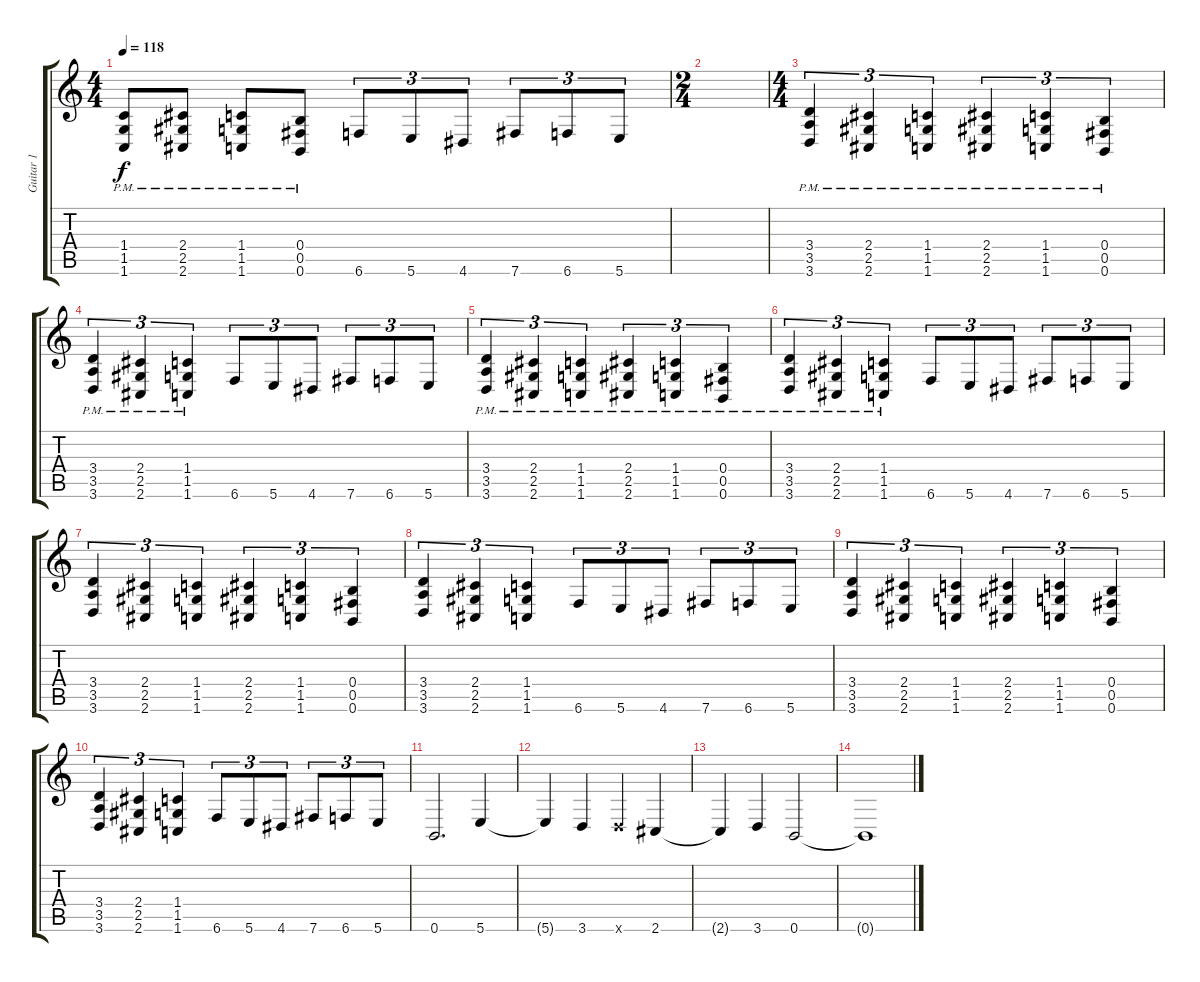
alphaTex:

\track ("Guitar 1" "Guitar 1") {instrument electricguitarclean}
\staff {score tabs}
\tuning (Db4 Ab3 E3 B2 Gb2 B1) {hide}
\ts (4 4)
\tempo 118
\clef g2
\ks c
(1.4{pm} 1.5{pm} 1.6{pm}).8{dy f} (2.4{pm} 2.5{pm} 2.6{pm}).8 (1.4{pm} 1.5{pm} 1.6{pm}).8 (0.4{pm} 0.5{pm} 0.6{pm}).8 6.6.8{tu (3 2)} 5.6.8{tu (3 2)} 4.6.8{tu (3 2)} 7.6.8{tu (3 2)} 6.6.8{tu (3 2)} 5.6.8{tu (3 2)} |
\ts (2 4)
|
\ts (4 4)
(3.4{pm} 3.5{pm} 3.6{pm}).4{tu (3 2)} (2.4{pm} 2.5{pm} 2.6{pm}).4{tu (3 2)} (1.4{pm} 1.5{pm} 1.6{pm}).4{tu (3 2)} (2.4{pm} 2.5{pm} 2.6{pm}).4{tu (3 2)} (1.4{pm} 1.5{pm} 1.6{pm}).4{tu (3 2)} (0.4{pm} 0.5{pm} 0.6{pm}).4{tu (3 2)} |
(3.4{pm} 3.5{pm} 3.6{pm}).4{tu (3 2)} (2.4{pm} 2.5{pm} 2.6{pm}).4{tu (3 2)} (1.4{pm} 1.5{pm} 1.6{pm}).4{tu (3 2)} 6.6.8{tu (3 2)} 5.6.8{tu (3 2)} 4.6.8{tu (3 2)} 7.6.8{tu (3 2)} 6.6.8{tu (3 2)} 5.6.8{tu (3 2)} |
(3.4{pm} 3.5{pm} 3.6{pm}).4{tu (3 2)} (2.4{pm} 2.5{pm} 2.6{pm}).4{tu (3 2)} (1.4{pm} 1.5{pm} 1.6{pm}).4{tu (3 2)} (2.4{pm} 2.5{pm} 2.6{pm}).4{tu (3 2)} (1.4{pm} 1.5{pm} 1.6{pm}).4{tu (3 2)} (0.4{pm} 0.5{pm} 0.6{pm}).4{tu (3 2)} |
(3.4{pm} 3.5{pm} 3.6{pm}).4{tu (3 2)} (2.4{pm} 2.5{pm} 2.6{pm}).4{tu (3 2)} (1.4{pm} 1.5{pm} 1.6{pm}).4{tu (3 2)} 6.6.8{tu (3 2)} 5.6.8{tu (3 2)} 4.6.8{tu (3 2)} 7.6.8{tu (3 2)} 6.6.8{tu (3 2)} 5.6.8{tu (3 2)} |
(3.4 3.5 3.6).4{tu (3 2)} (2.4 2.5 2.6).4{tu (3 2)} (1.4 1.5 1.6).4{tu (3 2)} (2.4 2.5 2.6).4{tu (3 2)} (1.4 1.5 1.6).4{tu (3 2)} (0.4 0.5 0.6).4{tu (3 2)} |
(3.4 3.5 3.6).4{tu (3 2)} (2.4 2.5 2.6).4{tu (3 2)} (1.4 1.5 1.6).4{tu (3 2)} 6.6.8{tu (3 2)} 5.6.8{tu (3 2)} 4.6.8{tu (3 2)} 7.6.8{tu (3 2)} 6.6.8{tu (3 2)} 5.6.8{tu (3 2)} |
(3.4 3.5 3.6).4{tu (3 2)} (2.4 2.5 2.6).4{tu (3 2)} (1.4 1.5 1.6).4{tu (3 2)} (2.4 2.5 2.6).4{tu (3 2)} (1.4 1.5 1.6).4{tu (3 2)} (0.4 0.5 0.6).4{tu (3 2)} |
(3.4 3.5 3.6).4{tu (3 2)} (2.4 2.5 2.6).4{tu (3 2)} (1.4 1.5 1.6).4{tu (3 2)} 6.6.8{tu (3 2)} 5.6.8{tu (3 2)} 4.6.8{tu (3 2)} 7.6.8{tu (3 2)} 6.6.8{tu (3 2)} 5.6.8{tu (3 2)} |
0.6.2{d} 5.6.4 |
5.6{t}.4 3.6.4 3.6{x}.4 2.6.4 |
2.6{t}.4 3.6.4 0.6.2 |
0.6{t}.1
